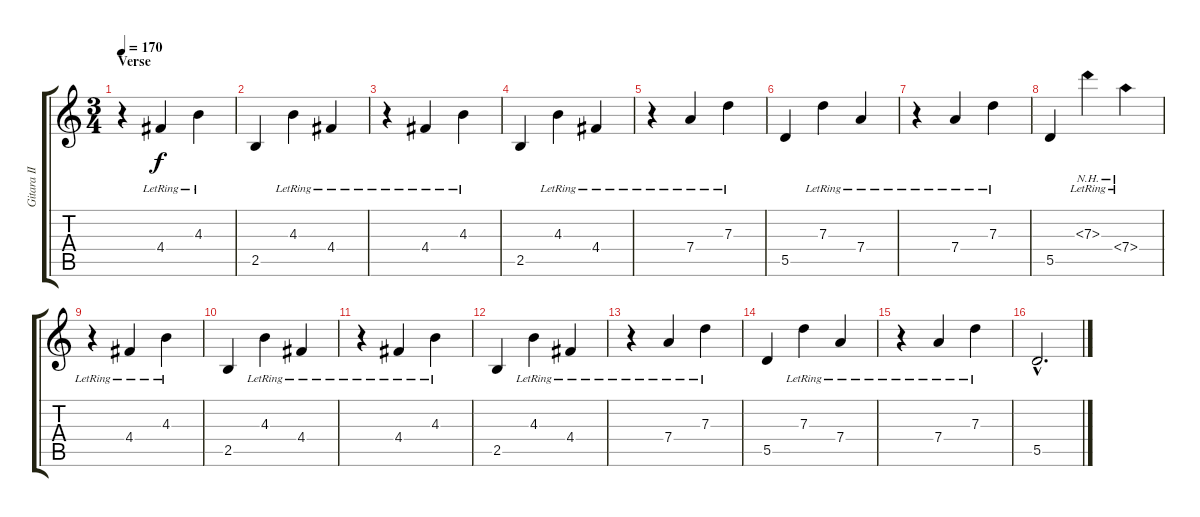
\track ("Gitara II" "Gitara II") {instrument overdrivenguitar}
\staff {score tabs}
\tuning (E4 B3 G3 D3 A2 D2) {hide}
\ts (3 4)
\section ("" "Verse")
\tempo 170
\clef g2
\ks c
r.4{dy f volume 12 instrument electricguitarjazz} 4.4{lr}.4 4.3{lr}.4 |
2.5.4{volume 12 instrument electricguitarjazz} 4.3{lr}.4 4.4{lr}.4 |
r.4{volume 12 instrument electricguitarjazz} 4.4{lr}.4 4.3{lr}.4 |
2.5.4{volume 12 instrument electricguitarjazz} 4.3{lr}.4 4.4{lr}.4 |
r.4{volume 12 instrument electricguitarjazz} 7.4{lr}.4 7.3{lr}.4 |
5.5.4{volume 12 instrument electricguitarjazz} 7.3{lr}.4 7.4{lr}.4 |
r.4{volume 12 instrument electricguitarjazz} 7.4{lr}.4 7.3{lr}.4 |
5.5.4{volume 12 instrument electricguitarjazz} 7.3{nh lr}.4 7.4{nh lr}.4 |
r.4{volume 12 instrument electricguitarjazz} 4.4{lr}.4 4.3{lr}.4 |
2.5.4{volume 12 instrument electricguitarjazz} 4.3{lr}.4 4.4{lr}.4 |
r.4{volume 12 instrument electricguitarjazz} 4.4{lr}.4 4.3{lr}.4 |
2.5.4{volume 12 instrument electricguitarjazz} 4.3{lr}.4 4.4{lr}.4 |
r.4{volume 12 instrument electricguitarjazz} 7.4{lr}.4 7.3{lr}.4 |
5.5.4{volume 12 instrument electricguitarjazz} 7.3{lr}.4 7.4{lr}.4 |
r.4{volume 12 instrument electricguitarjazz} 7.4{lr}.4 7.3{lr}.4 |
5.5{hac}.2{d volume 12 instrument electricguitarjazz}
